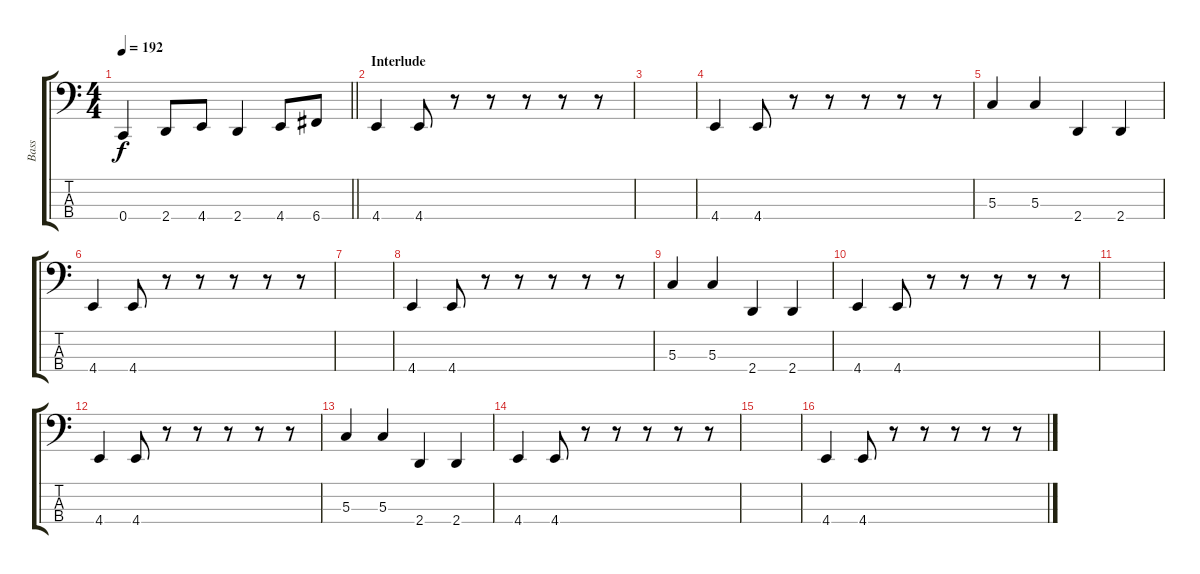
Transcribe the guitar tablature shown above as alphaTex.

\track ("Bass" "Bass") {instrument electricbasspick}
\staff {score tabs}
\tuning (F2 C2 G1 C1) {hide}
\ts (4 4)
\tempo 192
\clef f4
\barLineRight lightlight
\ks c
0.4.4{dy f} 2.4.8 4.4.8 2.4.4 4.4.8 6.4.8 |
\section ("" "Interlude")
4.4.4 4.4.8 r.8 r.8 r.8 r.8 r.8 |
|
4.4.4 4.4.8 r.8 r.8 r.8 r.8 r.8 |
5.3.4 5.3.4 2.4.4 2.4.4 |
4.4.4 4.4.8 r.8 r.8 r.8 r.8 r.8 |
|
4.4.4 4.4.8 r.8 r.8 r.8 r.8 r.8 |
5.3.4 5.3.4 2.4.4 2.4.4 |
4.4.4 4.4.8 r.8 r.8 r.8 r.8 r.8 |
|
4.4.4 4.4.8 r.8 r.8 r.8 r.8 r.8 |
5.3.4 5.3.4 2.4.4 2.4.4 |
4.4.4 4.4.8 r.8 r.8 r.8 r.8 r.8 |
|
4.4.4 4.4.8 r.8 r.8 r.8 r.8 r.8
